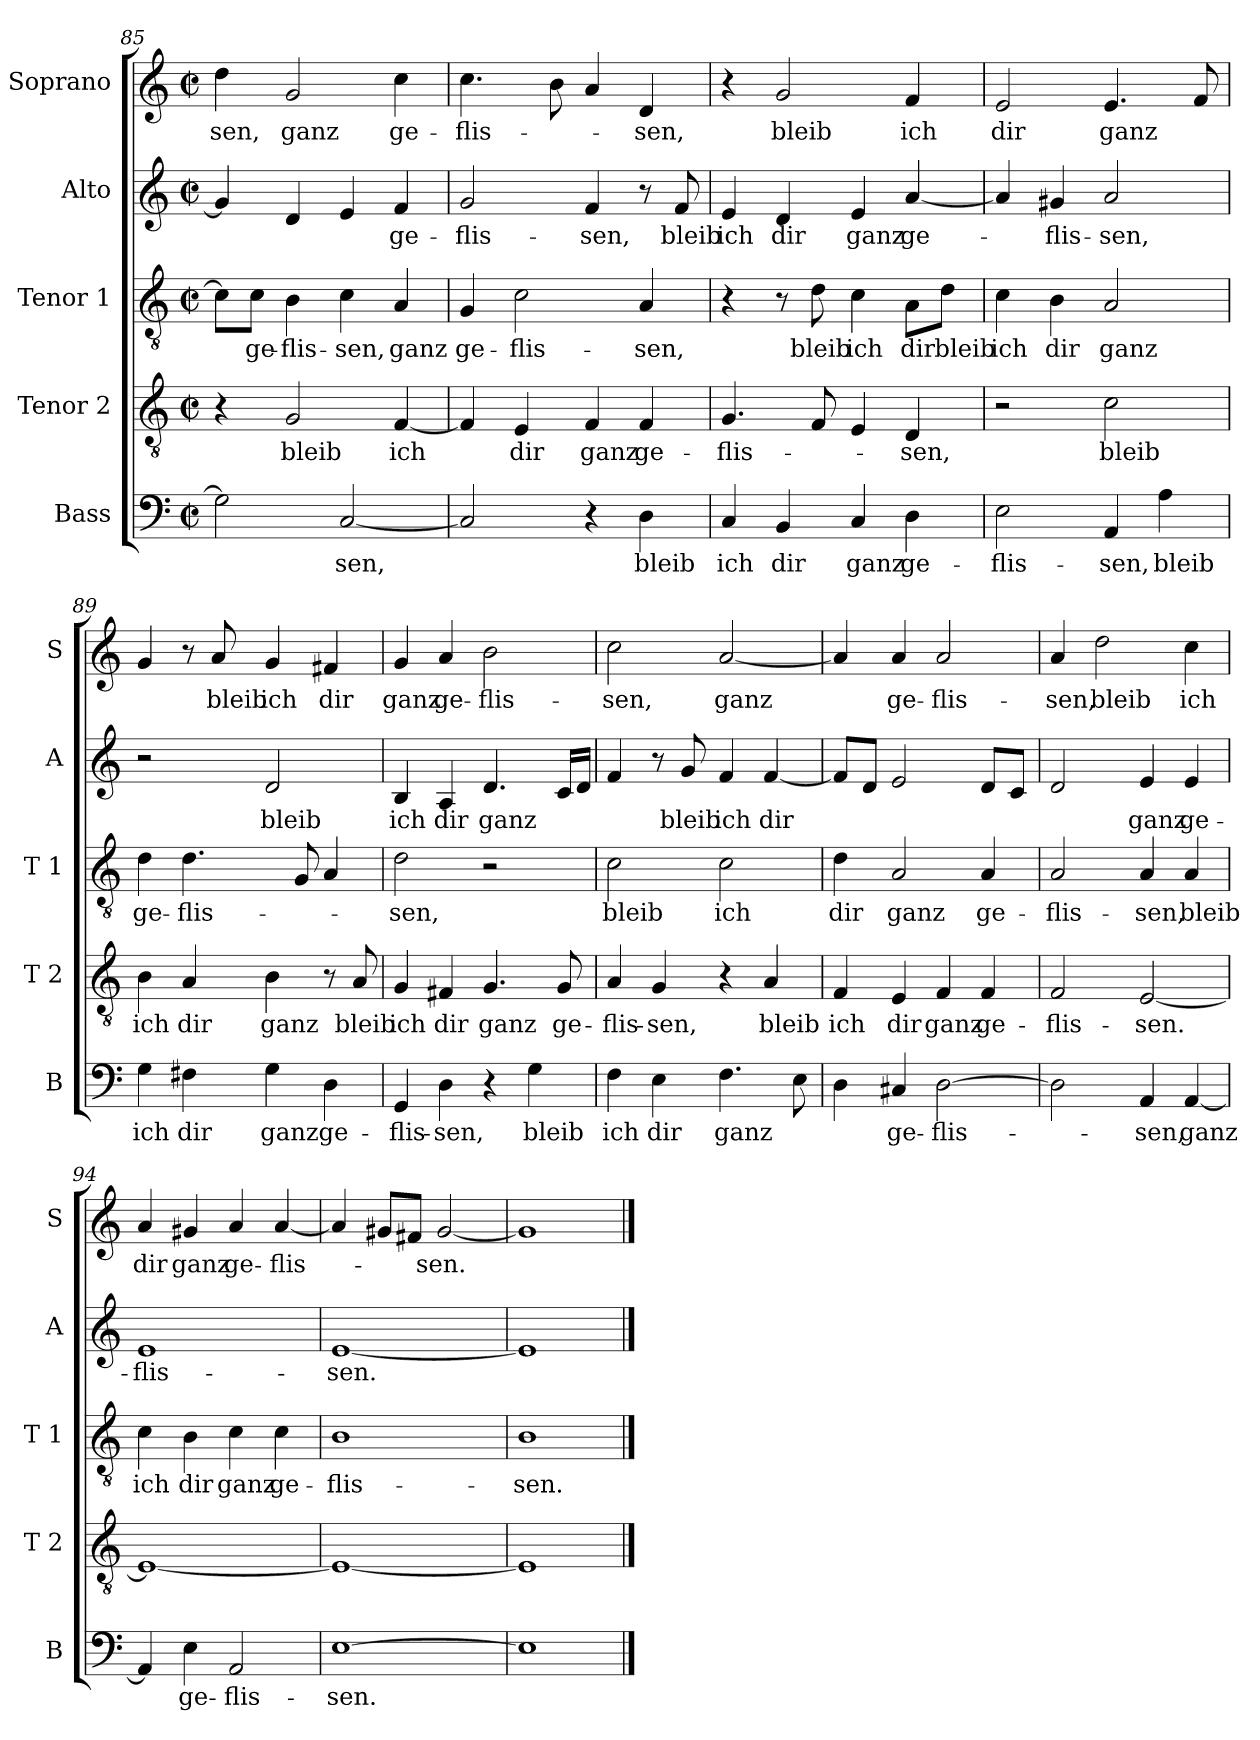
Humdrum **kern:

**kern	**text	**kern	**text	**kern	**text	**kern	**text	**kern	**text
*part5	*part5	*part4	*part4	*part3	*part3	*part2	*part2	*part1	*part1
*staff5	*staff5	*staff4	*staff4	*staff3	*staff3	*staff2	*staff2	*staff1	*staff1
*I"Bass	*	*I"Tenor 2	*	*I"Tenor 1	*	*I"Alto	*	*I"Soprano	*
*I'B	*	*I'T 2	*	*I'T 1	*	*I'A	*	*I'S	*
*clefF4	*	*clefGv2	*	*clefGv2	*	*clefG2	*	*clefG2	*
*k[]	*	*k[]	*	*k[]	*	*k[]	*	*k[]	*
*C:	*	*C:	*	*C:	*	*C:	*	*C:	*
*M2/2	*	*M2/2	*	*M2/2	*	*M2/2	*	*M2/2	*
*met(c|)	*	*met(c|)	*	*met(c|)	*	*met(c|)	*	*met(c|)	*
=85	=85	=85	=85	=85	=85	=85	=85	=85	=85
!	!	!	!	!	!	!	!	!	!LO:LY:b
2G\]	.	4r	.	8c\L]	.	4g/]	.	4dd\	-sen,
!	!	!	!	!	!LO:LY:b	!	!	!	!
.	.	.	.	8c\J	ge-	.	.	.	.
!	!	!	!LO:LY:b	!	!LO:LY:b	!	!	!	!LO:LY:b
.	.	2G/	bleib	4B\	-flis-	4d/	.	2g/	ganz
!	!LO:LY:b	!	!	!	!LO:LY:b	!	!	!	!
[2C/	-sen,	.	.	4c\	-sen,	4e/	.	.	.
!	!	!	!LO:LY:b	!	!LO:LY:b	!	!LO:LY:b	!	!LO:LY:b
.	.	[4F/	ich	4A/	ganz	4f/	ge-	4cc\	ge-
=86	=86	=86	=86	=86	=86	=86	=86	=86	=86
!	!	!	!	!	!LO:LY:b	!	!LO:LY:b	!	!LO:LY:b
2C/]	.	4F/]	.	4G/	ge-	2g/	-flis-	4.cc\	-flis-
!	!	!	!LO:LY:b	!	!LO:LY:b	!	!	!	!
.	.	4E/	dir	2c\	-flis-	.	.	.	.
.	.	.	.	.	.	.	.	8b\	.
!	!	!	!LO:LY:b	!	!	!	!LO:LY:b	!	!
4r	.	4F/	ganz	.	.	4f/	-sen,	4a/	.
!	!LO:LY:b	!	!LO:LY:b	!	!LO:LY:b	!	!	!	!LO:LY:b
4D\	bleib	4F/	ge-	4A/	-sen,	8r	.	4d/	-sen,
!	!	!	!	!	!	!	!LO:LY:b	!	!
.	.	.	.	.	.	8f/	bleib	.	.
=87	=87	=87	=87	=87	=87	=87	=87	=87	=87
!	!LO:LY:b	!	!LO:LY:b	!	!	!	!LO:LY:b	!	!
4C/	ich	4.G/	-flis-	4r	.	4e/	ich	4r	.
!	!LO:LY:b	!	!	!	!	!	!LO:LY:b	!	!LO:LY:b
4BB/	dir	.	.	8r	.	4d/	dir	2g/	bleib
!	!	!	!	!	!LO:LY:b	!	!	!	!
.	.	8F/	.	8d\	bleib	.	.	.	.
!	!LO:LY:b	!	!	!	!LO:LY:b	!	!LO:LY:b	!	!
4C/	ganz	4E/	.	4c\	ich	4e/	ganz	.	.
!	!LO:LY:b	!	!LO:LY:b	!	!LO:LY:b	!	!LO:LY:b	!	!LO:LY:b
4D\	ge-	4D/	-sen,	8A\L	dir	[4a/	ge-	4f/	ich
!	!	!	!	!	!LO:LY:b	!	!	!	!
.	.	.	.	8d\J	bleib	.	.	.	.
!!LO:LB:g=z
=88	=88	=88	=88	=88	=88	=88	=88	=88	=88
!	!LO:LY:b	!	!	!	!LO:LY:b	!	!	!	!LO:LY:b
2E\	-flis-	2r	.	4c\	ich	4a/]	.	2e/	dir
!	!	!	!	!	!LO:LY:b	!	!LO:LY:b	!	!
.	.	.	.	4B\	dir	4g#X/	-flis-	.	.
!	!LO:LY:b	!	!LO:LY:b	!	!LO:LY:b	!	!LO:LY:b	!	!LO:LY:b
4AA/	-sen,	2c\	bleib	2A/	ganz	2a/	-sen,	4.e/	ganz
!	!LO:LY:b	!	!	!	!	!	!	!	!
4A\	bleib	.	.	.	.	.	.	.	.
.	.	.	.	.	.	.	.	8f/	.
=89	=89	=89	=89	=89	=89	=89	=89	=89	=89
!	!LO:LY:b	!	!LO:LY:b	!	!LO:LY:b	!	!	!	!
4G\	ich	4B\	ich	4d\	ge-	2r	.	4g/	.
!	!LO:LY:b	!	!LO:LY:b	!	!LO:LY:b	!	!	!	!
4F#X\	dir	4A/	dir	4.d\	-flis-	.	.	8r	.
!	!	!	!	!	!	!	!	!	!LO:LY:b
.	.	.	.	.	.	.	.	8a/	bleib
!	!LO:LY:b	!	!LO:LY:b	!	!	!	!LO:LY:b	!	!LO:LY:b
4G\	ganz	4B\	ganz	.	.	2d/	bleib	4g/	ich
.	.	.	.	8G/	.	.	.	.	.
!	!LO:LY:b	!	!	!	!	!	!	!	!LO:LY:b
4D\	ge-	8r	.	4A/	.	.	.	4f#X/	dir
!	!	!	!LO:LY:b	!	!	!	!	!	!
.	.	8A/	bleib	.	.	.	.	.	.
=90	=90	=90	=90	=90	=90	=90	=90	=90	=90
!	!LO:LY:b	!	!LO:LY:b	!	!LO:LY:b	!	!LO:LY:b	!	!LO:LY:b
4GG/	-flis-	4G/	ich	2d\	-sen,	4B/	ich	4g/	ganz
!	!LO:LY:b	!	!LO:LY:b	!	!	!	!LO:LY:b	!	!LO:LY:b
4D\	-sen,	4F#X/	dir	.	.	4A/	dir	4a/	ge-
!	!	!	!LO:LY:b	!	!	!	!LO:LY:b	!	!LO:LY:b
4r	.	4.G/	ganz	2r	.	4.d/	ganz	2b\	-flis-
!	!LO:LY:b	!	!	!	!	!	!	!	!
4G\	bleib	.	.	.	.	.	.	.	.
!	!	!	!LO:LY:b	!	!	!	!	!	!
.	.	8G/	ge-	.	.	16c/LL	.	.	.
.	.	.	.	.	.	16d/JJ	.	.	.
=91	=91	=91	=91	=91	=91	=91	=91	=91	=91
!	!LO:LY:b	!	!LO:LY:b	!	!LO:LY:b	!	!	!	!LO:LY:b
4F\	ich	4A/	-flis-	2c\	bleib	4f/	.	2cc\	-sen,
!	!LO:LY:b	!	!LO:LY:b	!	!	!	!	!	!
4E\	dir	4G/	-sen,	.	.	8r	.	.	.
!	!	!	!	!	!	!	!LO:LY:b	!	!
.	.	.	.	.	.	8g/	bleib	.	.
!	!LO:LY:b	!	!	!	!LO:LY:b	!	!LO:LY:b	!	!LO:LY:b
4.F\	ganz	4r	.	2c\	ich	4f/	ich	[2a/	ganz
!	!	!	!LO:LY:b	!	!	!	!LO:LY:b	!	!
.	.	4A/	bleib	.	.	[4f/	dir	.	.
8E\	.	.	.	.	.	.	.	.	.
=92	=92	=92	=92	=92	=92	=92	=92	=92	=92
!	!	!	!LO:LY:b	!	!LO:LY:b	!	!	!	!
4D\	.	4F/	ich	4d\	dir	8f/L]	.	4a/]	.
.	.	.	.	.	.	8d/J	.	.	.
!	!LO:LY:b	!	!LO:LY:b	!	!LO:LY:b	!	!	!	!LO:LY:b
4C#X/	ge-	4E/	dir	2A/	ganz	2e/	.	4a/	ge-
!	!LO:LY:b	!	!LO:LY:b	!	!	!	!	!	!LO:LY:b
[2D\	-flis-	4F/	ganz	.	.	.	.	2a/	-flis-
!	!	!	!LO:LY:b	!	!LO:LY:b	!	!	!	!
.	.	4F/	ge-	4A/	ge-	8d/L	.	.	.
.	.	.	.	.	.	8c/J	.	.	.
!!LO:LB:g=z
=93	=93	=93	=93	=93	=93	=93	=93	=93	=93
!	!	!	!LO:LY:b	!	!LO:LY:b	!	!	!	!LO:LY:b
2D\]	.	2F/	-flis-	2A/	-flis-	2d/	.	4a/	-sen,
!	!	!	!	!	!	!	!	!	!LO:LY:b
.	.	.	.	.	.	.	.	2dd\	bleib
!	!LO:LY:b	!	!LO:LY:b	!	!LO:LY:b	!	!LO:LY:b	!	!
4AA/	-sen,	[2E/	-sen.	4A/	-sen,	4e/	ganz	.	.
!	!LO:LY:b	!	!	!	!LO:LY:b	!	!LO:LY:b	!	!LO:LY:b
[4AA/	ganz	.	.	4A/	bleib	4e/	ge-	4cc\	ich
=94	=94	=94	=94	=94	=94	=94	=94	=94	=94
!	!	!	!	!	!LO:LY:b	!	!LO:LY:b	!	!LO:LY:b
4AA/]	.	1E_	.	4c\	ich	1e	-flis-	4a/	dir
!	!LO:LY:b	!	!	!	!LO:LY:b	!	!	!	!LO:LY:b
4E\	ge-	.	.	4B\	dir	.	.	4g#X/	ganz
!	!LO:LY:b	!	!	!	!LO:LY:b	!	!	!	!LO:LY:b
2AA/	-flis-	.	.	4c\	ganz	.	.	4a/	ge-
!	!	!	!	!	!LO:LY:b	!	!	!	!LO:LY:b
.	.	.	.	4c\	ge-	.	.	[4a/	-flis-
=95	=95	=95	=95	=95	=95	=95	=95	=95	=95
!	!LO:LY:b	!	!	!	!LO:LY:b	!	!LO:LY:b	!	!
[1E	-sen.	1E_	.	1B	-flis-	[1e	-sen.	4a/]	.
.	.	.	.	.	.	.	.	8g#X/L	.
.	.	.	.	.	.	.	.	8f#X/J	.
!	!	!	!	!	!	!	!	!	!LO:LY:b
.	.	.	.	.	.	.	.	[2g#/	-sen.
=96	=96	=96	=96	=96	=96	=96	=96	=96	=96
!	!	!	!	!	!LO:LY:b	!	!	!	!
1E]	.	1E]	.	1B	-sen.	1e]	.	1g#]	.
==	==	==	==	==	==	==	==	==	==
*-	*-	*-	*-	*-	*-	*-	*-	*-	*-
